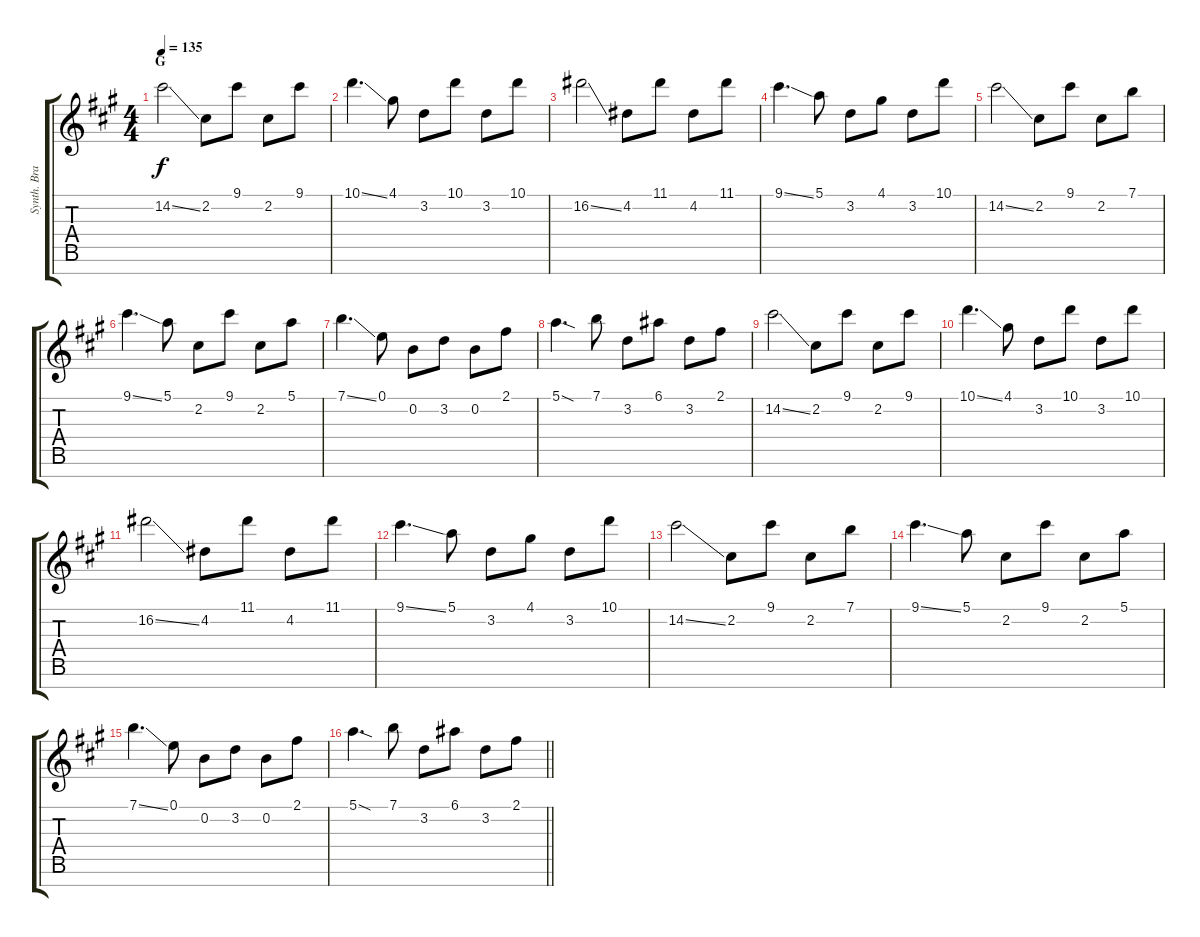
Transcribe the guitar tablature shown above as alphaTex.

\track ("Synth. Brass" "Synth. Bra") {instrument synthbrass1}
\staff {score tabs}
\tuning (E5 B4 G4 D4 A3 E3 B2) {hide}
\ts (4 4)
\section ("" "G")
\tempo 135
\clef g2
\ks a
14.2{ss}.2{dy f} 2.2.8 9.1.8 2.2.8 9.1.8 |
10.1{ss}.4{d} 4.1.8 3.2.8 10.1.8 3.2.8 10.1.8 |
16.2{ss}.2 4.2.8 11.1.8 4.2.8 11.1.8 |
9.1{ss}.4{d} 5.1.8 3.2.8 4.1.8 3.2.8 10.1.8 |
14.2{ss}.2 2.2.8 9.1.8 2.2.8 7.1.8 |
9.1{ss}.4{d} 5.1.8 2.2.8 9.1.8 2.2.8 5.1.8 |
7.1{ss}.4{d} 0.1.8 0.2.8 3.2.8 0.2.8 2.1.8 |
5.1{sod}.4{d} 7.1.8 3.2.8 6.1.8 3.2.8 2.1.8 |
14.2{ss}.2 2.2.8 9.1.8 2.2.8 9.1.8 |
10.1{ss}.4{d} 4.1.8 3.2.8 10.1.8 3.2.8 10.1.8 |
16.2{ss}.2 4.2.8 11.1.8 4.2.8 11.1.8 |
9.1{ss}.4{d} 5.1.8 3.2.8 4.1.8 3.2.8 10.1.8 |
14.2{ss}.2 2.2.8 9.1.8 2.2.8 7.1.8 |
9.1{ss}.4{d} 5.1.8 2.2.8 9.1.8 2.2.8 5.1.8 |
7.1{ss}.4{d} 0.1.8 0.2.8 3.2.8 0.2.8 2.1.8 |
\barLineRight lightlight
5.1{sod}.4{d} 7.1.8 3.2.8 6.1.8 3.2.8 2.1.8
